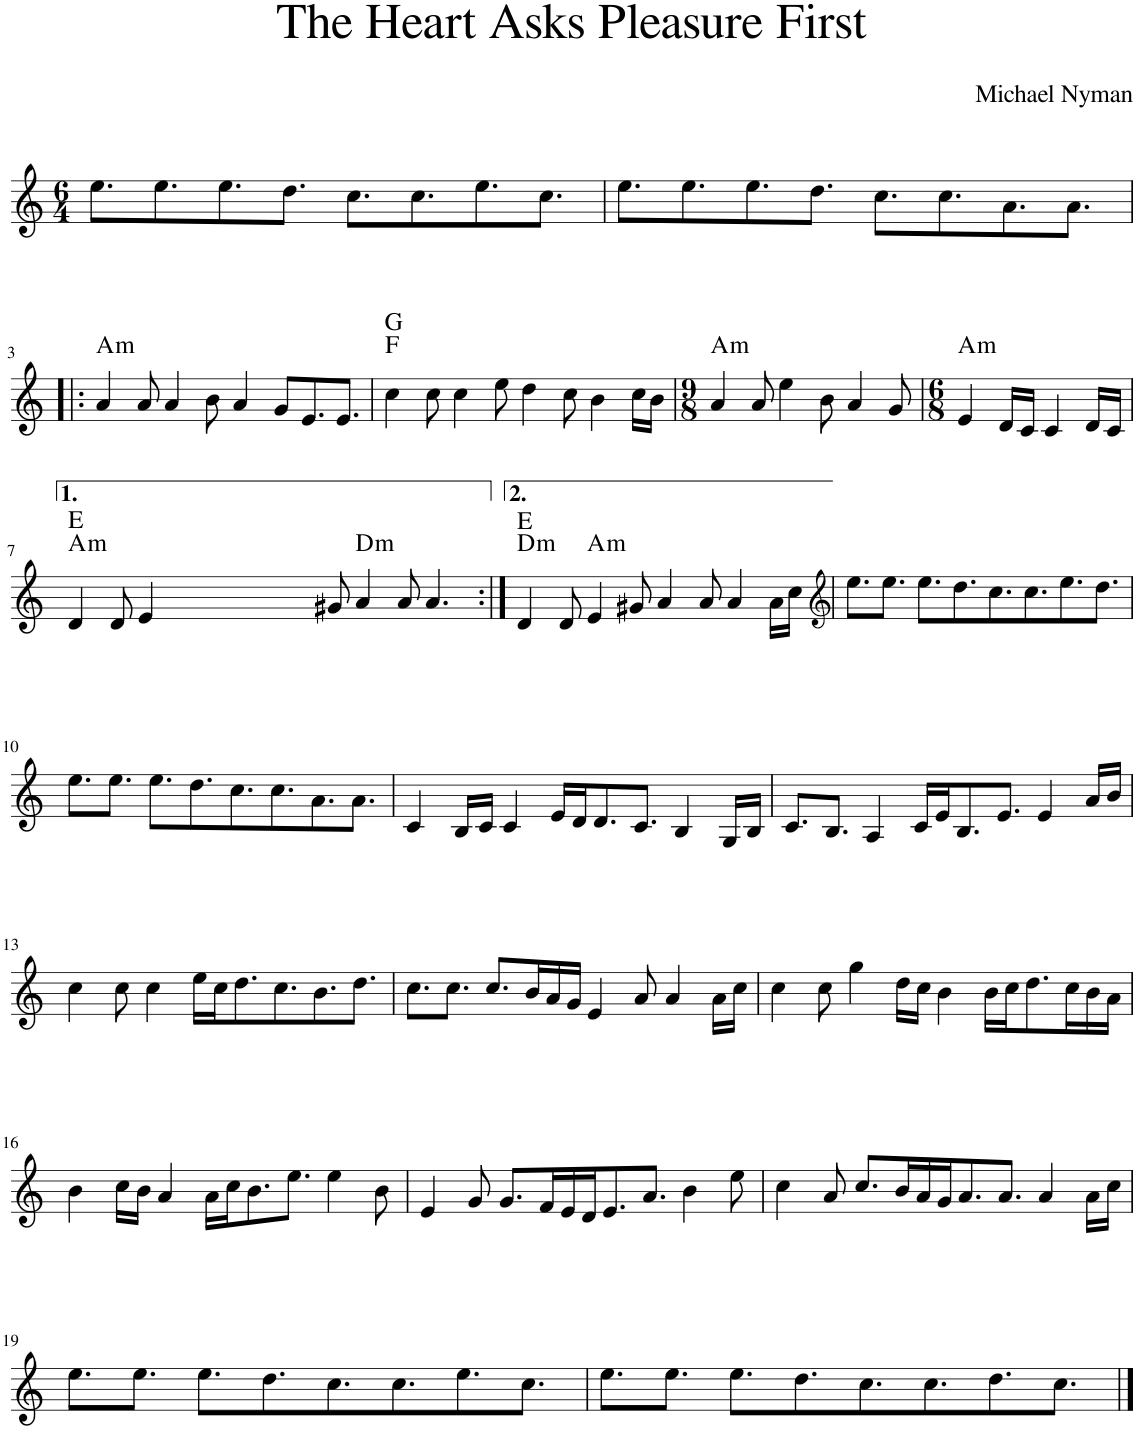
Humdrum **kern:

**kern	**harte
*part1	*part1
*staff1	*
*I"Flute	*
*I'Fl	*
*clefG2	*
*k[]	*
*M6/4	*
=1	=1
8.ee\L	.
8.ee\	.
8.ee\	.
8.dd\J	.
8.cc\L	.
8.cc\	.
8.ee\	.
8.cc\J	.
=2	=2
8.ee\L	.
8.ee\	.
8.ee\	.
8.dd\J	.
8.cc\L	.
8.cc\	.
8.a\	.
8.a\J	.
!!LO:LB:g=z
=3!|:	=3!|:
!	!LO:H:kt=m
4a/	A:min
8a/	.
4a/	.
8b\	.
4a/	.
8g/L	.
8.e/	.
8.e/J	.
=4	=4
4cc\	F:maj G:maj
8cc\	.
4cc\	.
8ee\	.
4dd\	.
8cc\	.
4b\	.
16cc\LL	.
16b\JJ	.
=5	=5
*M9/8	*
!	!LO:H:kt=m
4a/	A:min
8a/	.
4ee\	.
8b\	.
4a/	.
8g/	.
=6	=6
*M6/8	*
!	!LO:H:kt=m
4e/	A:min
16d/LL	.
16c/JJ	.
4c/	.
16d/LL	.
16c/JJ	.
!!LO:LB:g=z
=7	=7
!	!LO:H:n=1:kt=m
4d/	A:min E:maj
8d/	.
4e/	.
8g#X/	.
!	!LO:H:kt=m
4a/	D:min
8a/	.
4.a/	.
=8:|!	=8:|!
!	!LO:H:n=1:kt=m
4d/	D:min E:maj
8d/	.
!	!LO:H:kt=m
4e/	A:min
8g#X/	.
4a/	.
8a/	.
4a/	.
16a\LL	.
16cc\JJ	.
=9	=9
*clefG2	*
8.ee\L	.
8.ee\J	.
8.ee\L	.
8.dd\	.
8.cc\	.
8.cc\	.
8.ee\	.
8.dd\J	.
!!LO:LB:g=z
=10	=10
8.ee\L	.
8.ee\J	.
8.ee\L	.
8.dd\	.
8.cc\	.
8.cc\	.
8.a\	.
8.a\J	.
=11	=11
4c/	.
16B/LL	.
16c/JJ	.
4c/	.
16e/LL	.
16d/J	.
8.d/	.
8.c/J	.
4B/	.
16G/LL	.
16B/JJ	.
=12	=12
8.c/L	.
8.B/J	.
4A/	.
16c/LL	.
16e/J	.
8.B/	.
8.e/J	.
4e/	.
16a/LL	.
16b/JJ	.
!!LO:LB:g=z
=13	=13
4cc\	.
8cc\	.
4cc\	.
16ee\LL	.
16cc\J	.
8.dd\	.
8.cc\	.
8.b\	.
8.dd\J	.
=14	=14
8.cc\L	.
8.cc\J	.
8.cc/L	.
16b/L	.
16a/	.
16g/JJ	.
4e/	.
8a/	.
4a/	.
16a\LL	.
16cc\JJ	.
=15	=15
4cc\	.
8cc\	.
4gg\	.
16dd\LL	.
16cc\JJ	.
4b\	.
16b\LL	.
16cc\J	.
8.dd\	.
16cc\L	.
16b\	.
16a\JJ	.
!!LO:LB:g=z
=16	=16
4b\	.
16cc\LL	.
16b\JJ	.
4a/	.
16a\LL	.
16cc\J	.
8.b\	.
8.ee\J	.
4ee\	.
8b\	.
=17	=17
4e/	.
8g/	.
8.g/L	.
16f/L	.
16e/	.
16d/J	.
8.e/	.
8.a/J	.
4b\	.
8ee\	.
=18	=18
4cc\	.
8a/	.
8.cc/L	.
16b/L	.
16a/	.
16g/J	.
8.a/	.
8.a/J	.
4a/	.
16a\LL	.
16cc\JJ	.
!!LO:LB:g=z
=19	=19
8.ee\L	.
8.ee\J	.
8.ee\L	.
8.dd\	.
8.cc\	.
8.cc\	.
8.ee\	.
8.cc\J	.
=20	=20
8.ee\L	.
8.ee\J	.
8.ee\L	.
8.dd\	.
8.cc\	.
8.cc\	.
8.dd\	.
8.cc\J	.
==	==
*-	*-
